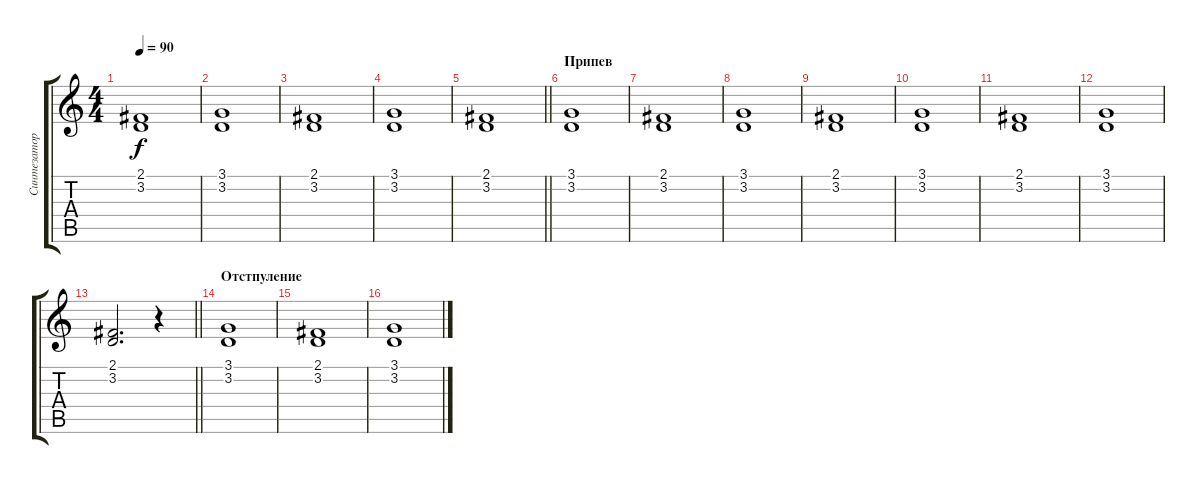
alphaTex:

\track ("Синтезатор" "Синтезатор") {instrument electricpiano1}
\staff {score tabs}
\tuning (E4 B3 G3 D3 A2 E2) {hide}
\ts (4 4)
\tempo 90
\clef g2
\ks c
(2.1 3.2).1{dy f} |
(3.1 3.2).1 |
(2.1 3.2).1 |
(3.1 3.2).1 |
\barLineRight lightlight
(2.1 3.2).1 |
\section ("" "Припев")
(3.1 3.2).1 |
(2.1 3.2).1 |
(3.1 3.2).1 |
(2.1 3.2).1 |
(3.1 3.2).1 |
(2.1 3.2).1 |
(3.1 3.2).1 |
\barLineRight lightlight
(2.1 3.2).2{d} r.4 |
\section ("" "Отстпуление")
(3.1 3.2).1{volume 4} |
(2.1 3.2).1 |
(3.1 3.2).1
